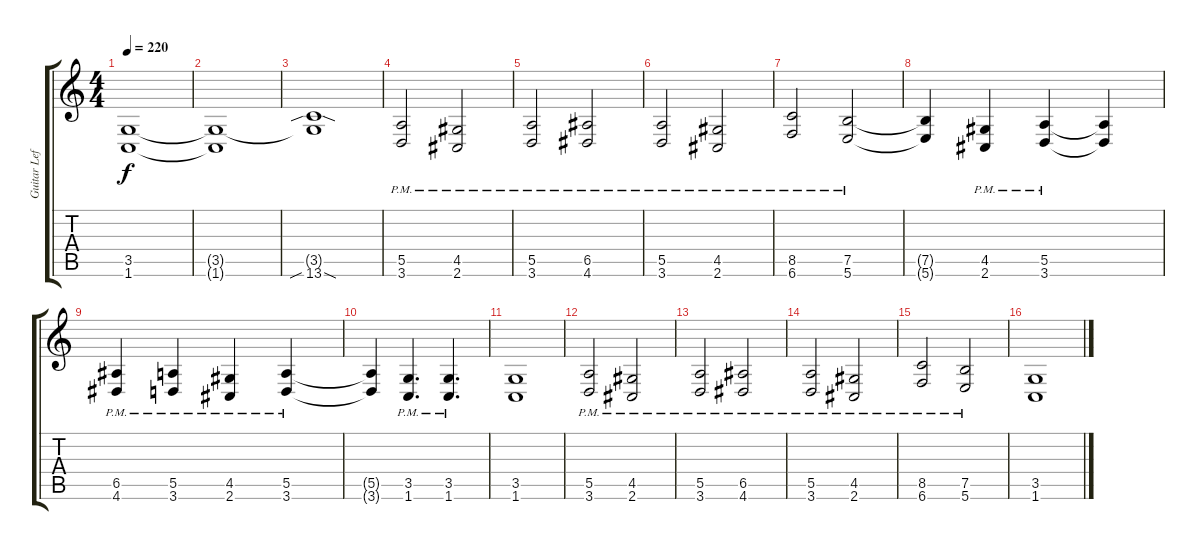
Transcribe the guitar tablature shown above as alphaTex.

\track ("Guitar Left" "Guitar Lef") {instrument overdrivenguitar}
\staff {score tabs}
\tuning (B3 Gb3 D3 A2 E2 B1) {hide}
\ts (4 4)
\tempo 220
\clef g2
\ks c
(3.5{t} 1.6{t}).1{dy f} |
(3.5{t} 1.6{t}).1 |
(3.5{t} 13.6{sib sod}).1 |
(5.5{pm} 3.6{pm}).2 (4.5{pm} 2.6{pm}).2 |
(5.5{pm} 3.6{pm}).2 (6.5{pm} 4.6{pm}).2 |
(5.5{pm} 3.6{pm}).2 (4.5{pm} 2.6{pm}).2 |
(8.5{pm} 6.6{pm}).2 (7.5{pm} 5.6{pm}).2 |
(7.5{t} 5.6{t}).4 (4.5{pm} 2.6{pm}).4 (5.5{pm} 3.6{pm}).4 (5.5{t} 3.6{t}).4 |
(6.5{pm} 4.6{pm}).4 (5.5{pm} 3.6{pm}).4 (4.5{pm} 2.6{pm}).4 (5.5{pm} 3.6{pm}).4 |
(5.5{t} 3.6{t}).4 (3.5{pm} 1.6{pm}).4{d} (3.5{pm} 1.6{pm}).4{d} |
(3.5 1.6).1 |
(5.5{pm} 3.6{pm}).2 (4.5{pm} 2.6{pm}).2 |
(5.5{pm} 3.6{pm}).2 (6.5{pm} 4.6{pm}).2 |
(5.5{pm} 3.6{pm}).2 (4.5{pm} 2.6{pm}).2 |
(8.5{pm} 6.6{pm}).2 (7.5{pm} 5.6{pm}).2 |
(3.5 1.6).1
